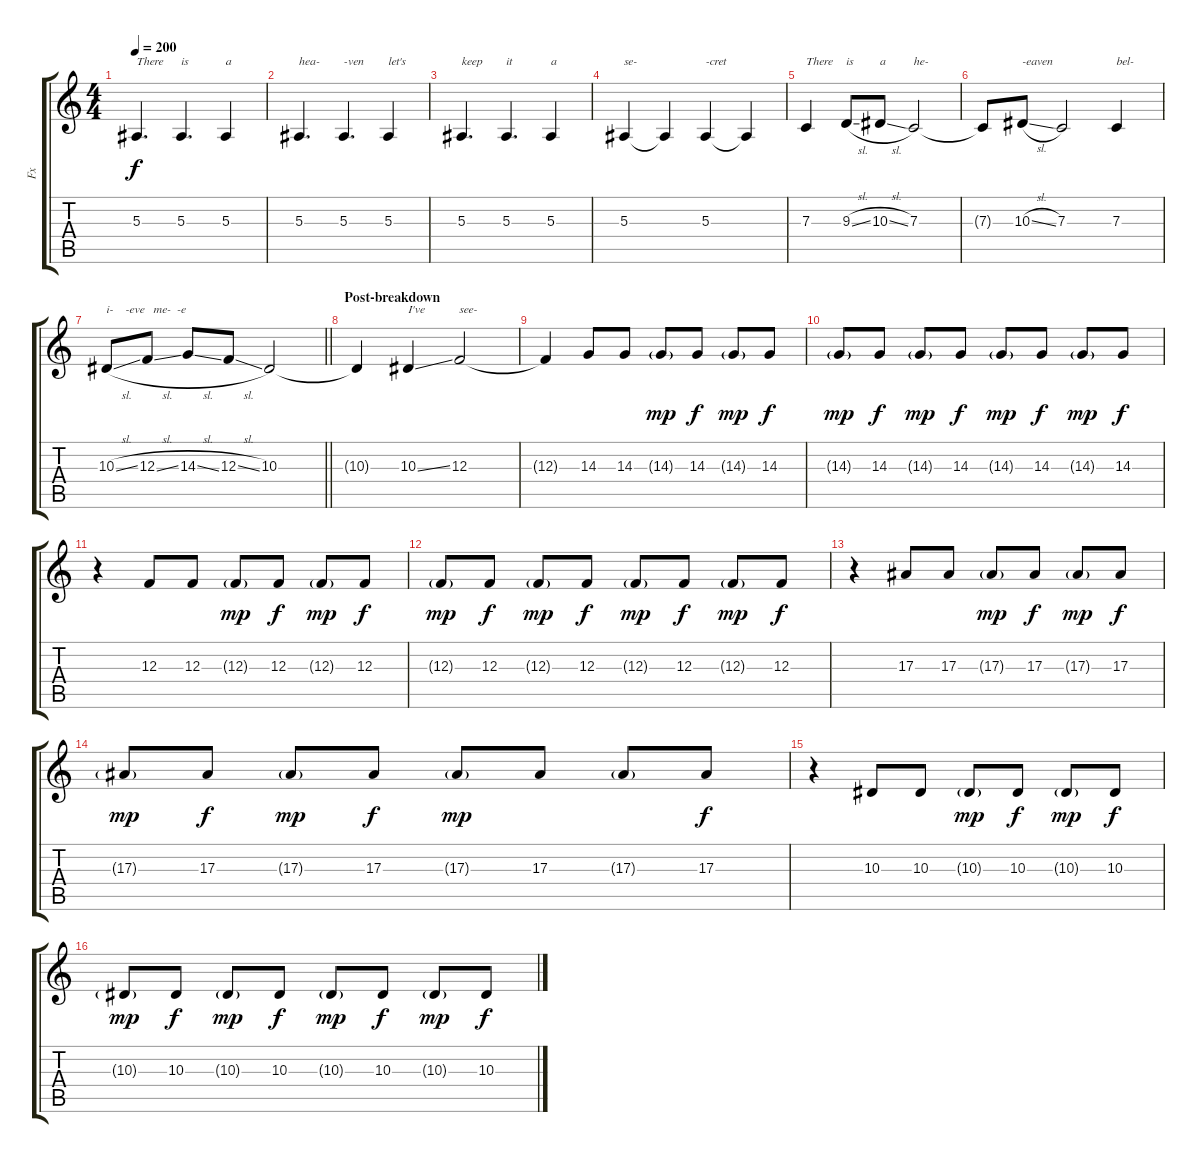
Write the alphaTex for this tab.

\track ("Fx" "Fx") {instrument pad7halo}
\staff {score tabs}
\tuning (D4 A3 F3 C3 G2 C2) {hide}
\ts (4 4)
\tempo 200
\clef g2
\ks c
5.3.4{d txt "There" dy f} 5.3.4{d txt "is"} 5.3.4{txt "a"} |
5.3.4{d txt "hea-"} 5.3.4{d txt "-ven"} 5.3.4{txt "let's"} |
5.3.4{d txt "keep"} 5.3.4{d txt "it"} 5.3.4{txt "a"} |
5.3.4{txt "se-"} 5.3{t}.4 5.3.4{txt "-cret"} 5.3{t}.4 |
7.3.4{txt "There"} 9.3{sl}.8{txt "is"} 10.3{sl}.8{txt "a"} 7.3.2{txt "he-"} |
7.3{t}.8 10.3{sl}.8{txt "-eaven"} 7.3.2 7.3.4{txt "bel-"} |
\barLineRight lightlight
10.3{sl}.8{txt "i-    -eve   me-  -e"} 12.3{sl}.8 14.3{sl}.8 12.3{sl}.8 10.3.2 |
\section ("" "Post-breakdown")
10.3{t}.4 10.3{ss}.4{txt "I've"} 12.3.2{txt "see-"} |
12.3{t}.4 14.3.8 14.3.8 14.3{g}.8{dy mp} 14.3.8{dy f} 14.3{g}.8{dy mp} 14.3.8{dy f} |
14.3{g}.8{dy mp} 14.3.8{dy f} 14.3{g}.8{dy mp} 14.3.8{dy f} 14.3{g}.8{dy mp} 14.3.8{dy f} 14.3{g}.8{dy mp} 14.3.8{dy f} |
r.4 12.3.8 12.3.8 12.3{g}.8{dy mp} 12.3.8{dy f} 12.3{g}.8{dy mp} 12.3.8{dy f} |
12.3{g}.8{dy mp} 12.3.8{dy f} 12.3{g}.8{dy mp} 12.3.8{dy f} 12.3{g}.8{dy mp} 12.3.8{dy f} 12.3{g}.8{dy mp} 12.3.8{dy f} |
r.4 17.3.8 17.3.8 17.3{g}.8{dy mp} 17.3.8{dy f} 17.3{g}.8{dy mp} 17.3.8{dy f} |
17.3{g}.8{dy mp} 17.3.8{dy f} 17.3{g}.8{dy mp} 17.3.8{dy f} 17.3{g}.8{dy mp} 17.3.8 17.3{g}.8 17.3.8{dy f} |
r.4 10.3.8 10.3.8 10.3{g}.8{dy mp} 10.3.8{dy f} 10.3{g}.8{dy mp} 10.3.8{dy f} |
10.3{g}.8{dy mp} 10.3.8{dy f} 10.3{g}.8{dy mp} 10.3.8{dy f} 10.3{g}.8{dy mp} 10.3.8{dy f} 10.3{g}.8{dy mp} 10.3.8{dy f}
